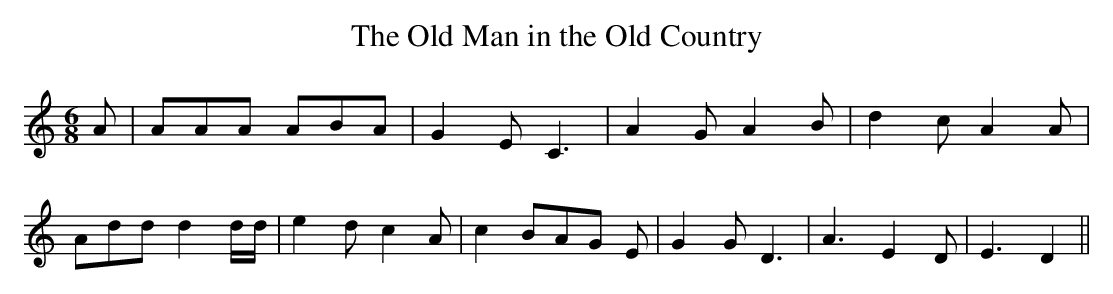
X:1
T:The Old Man in the Old Country
M:6/8
L:1/8
K:C
 A| AAA ABA| G2 E C3| A2- G A2 B| d2- c- A2 A| Add d2 d/2d/2| e2 d c2 A|\
 c2 BA-G E| G2 G D3| A3 E2- D| E3- D2||
